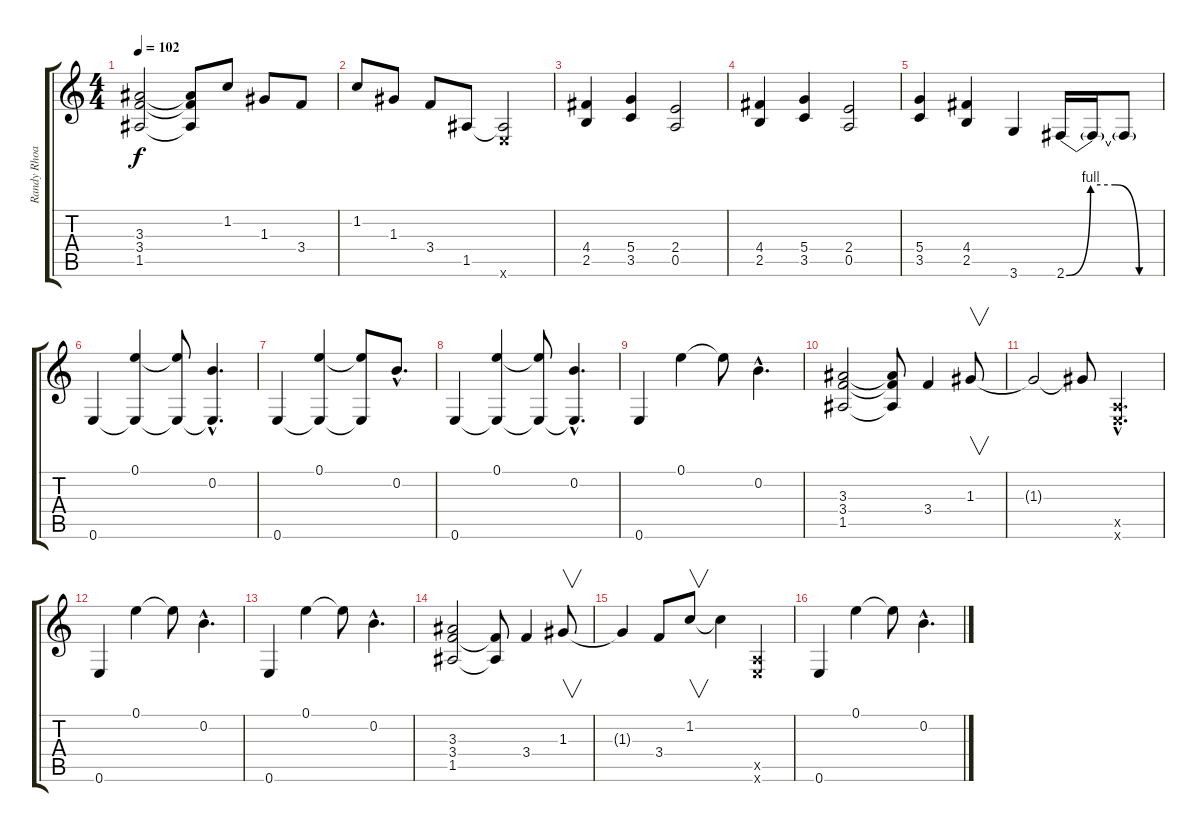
\track ("Randy Rhoads" "Randy Rhoa") {instrument acousticguitarsteel}
\staff {score tabs}
\tuning (E4 B3 G3 D3 A2 E2) {hide}
\ts (4 4)
\tempo 102
\clef g2
\ks c
(3.3 3.4 1.5).2{dy f} (3.3{t} 3.4{t} 1.5{t}).8 1.2.8 1.3.8 3.4.8 |
1.2.8 1.3.8 3.4.8 1.5.8 (1.5{t} 0.6{x}).2 |
(4.4 2.5).4 (5.4 3.5).4 (2.4 0.5).2 |
(4.4 2.5).4 (5.4 3.5).4 (2.4 0.5).2 |
(5.4 3.5).4 (4.4 2.5).4 3.6.4 2.6{be (custom 0 0 15 4 30 4 45 0 60 0)}.16 2.6{t}.16 2.6{t}.8 |
0.6.4 (0.1 0.6{t}).4 (0.1{t} 0.6{t}).8 (0.2{hac} 0.6{hac t}).4{d} |
0.6.4 (0.1 0.6{t}).4 (0.1{t} 0.6{t}).8 0.2{hac}.8{d} |
0.6.4 (0.1 0.6{t}).4 (0.1{t} 0.6{t}).8 (0.2{hac} 0.6{hac t}).4{d} |
0.6.4 0.1.4 0.1{t}.8 0.2{hac}.4{d} |
(3.3 3.4 1.5).2 (3.3{t} 3.4{t} 1.5{t}).8 3.4.4 1.3.8{v} |
1.3{t}.2 1.3{t}.8 (0.5{hac x} 0.6{hac x}).4{d} |
0.6.4 0.1.4 0.1{t}.8 0.2{hac}.4{d} |
0.6.4 0.1.4 0.1{t}.8 0.2{hac}.4{d} |
(3.3 3.4 1.5).2 (3.4{t} 1.5{t}).8 3.4.4 1.3.8{v} |
1.3{t}.4 3.4.8 1.2.8{v} 1.2{t}.4 (0.5{x} 0.6{x}).4 |
0.6.4 0.1.4 0.1{t}.8 0.2{hac}.4{d}
